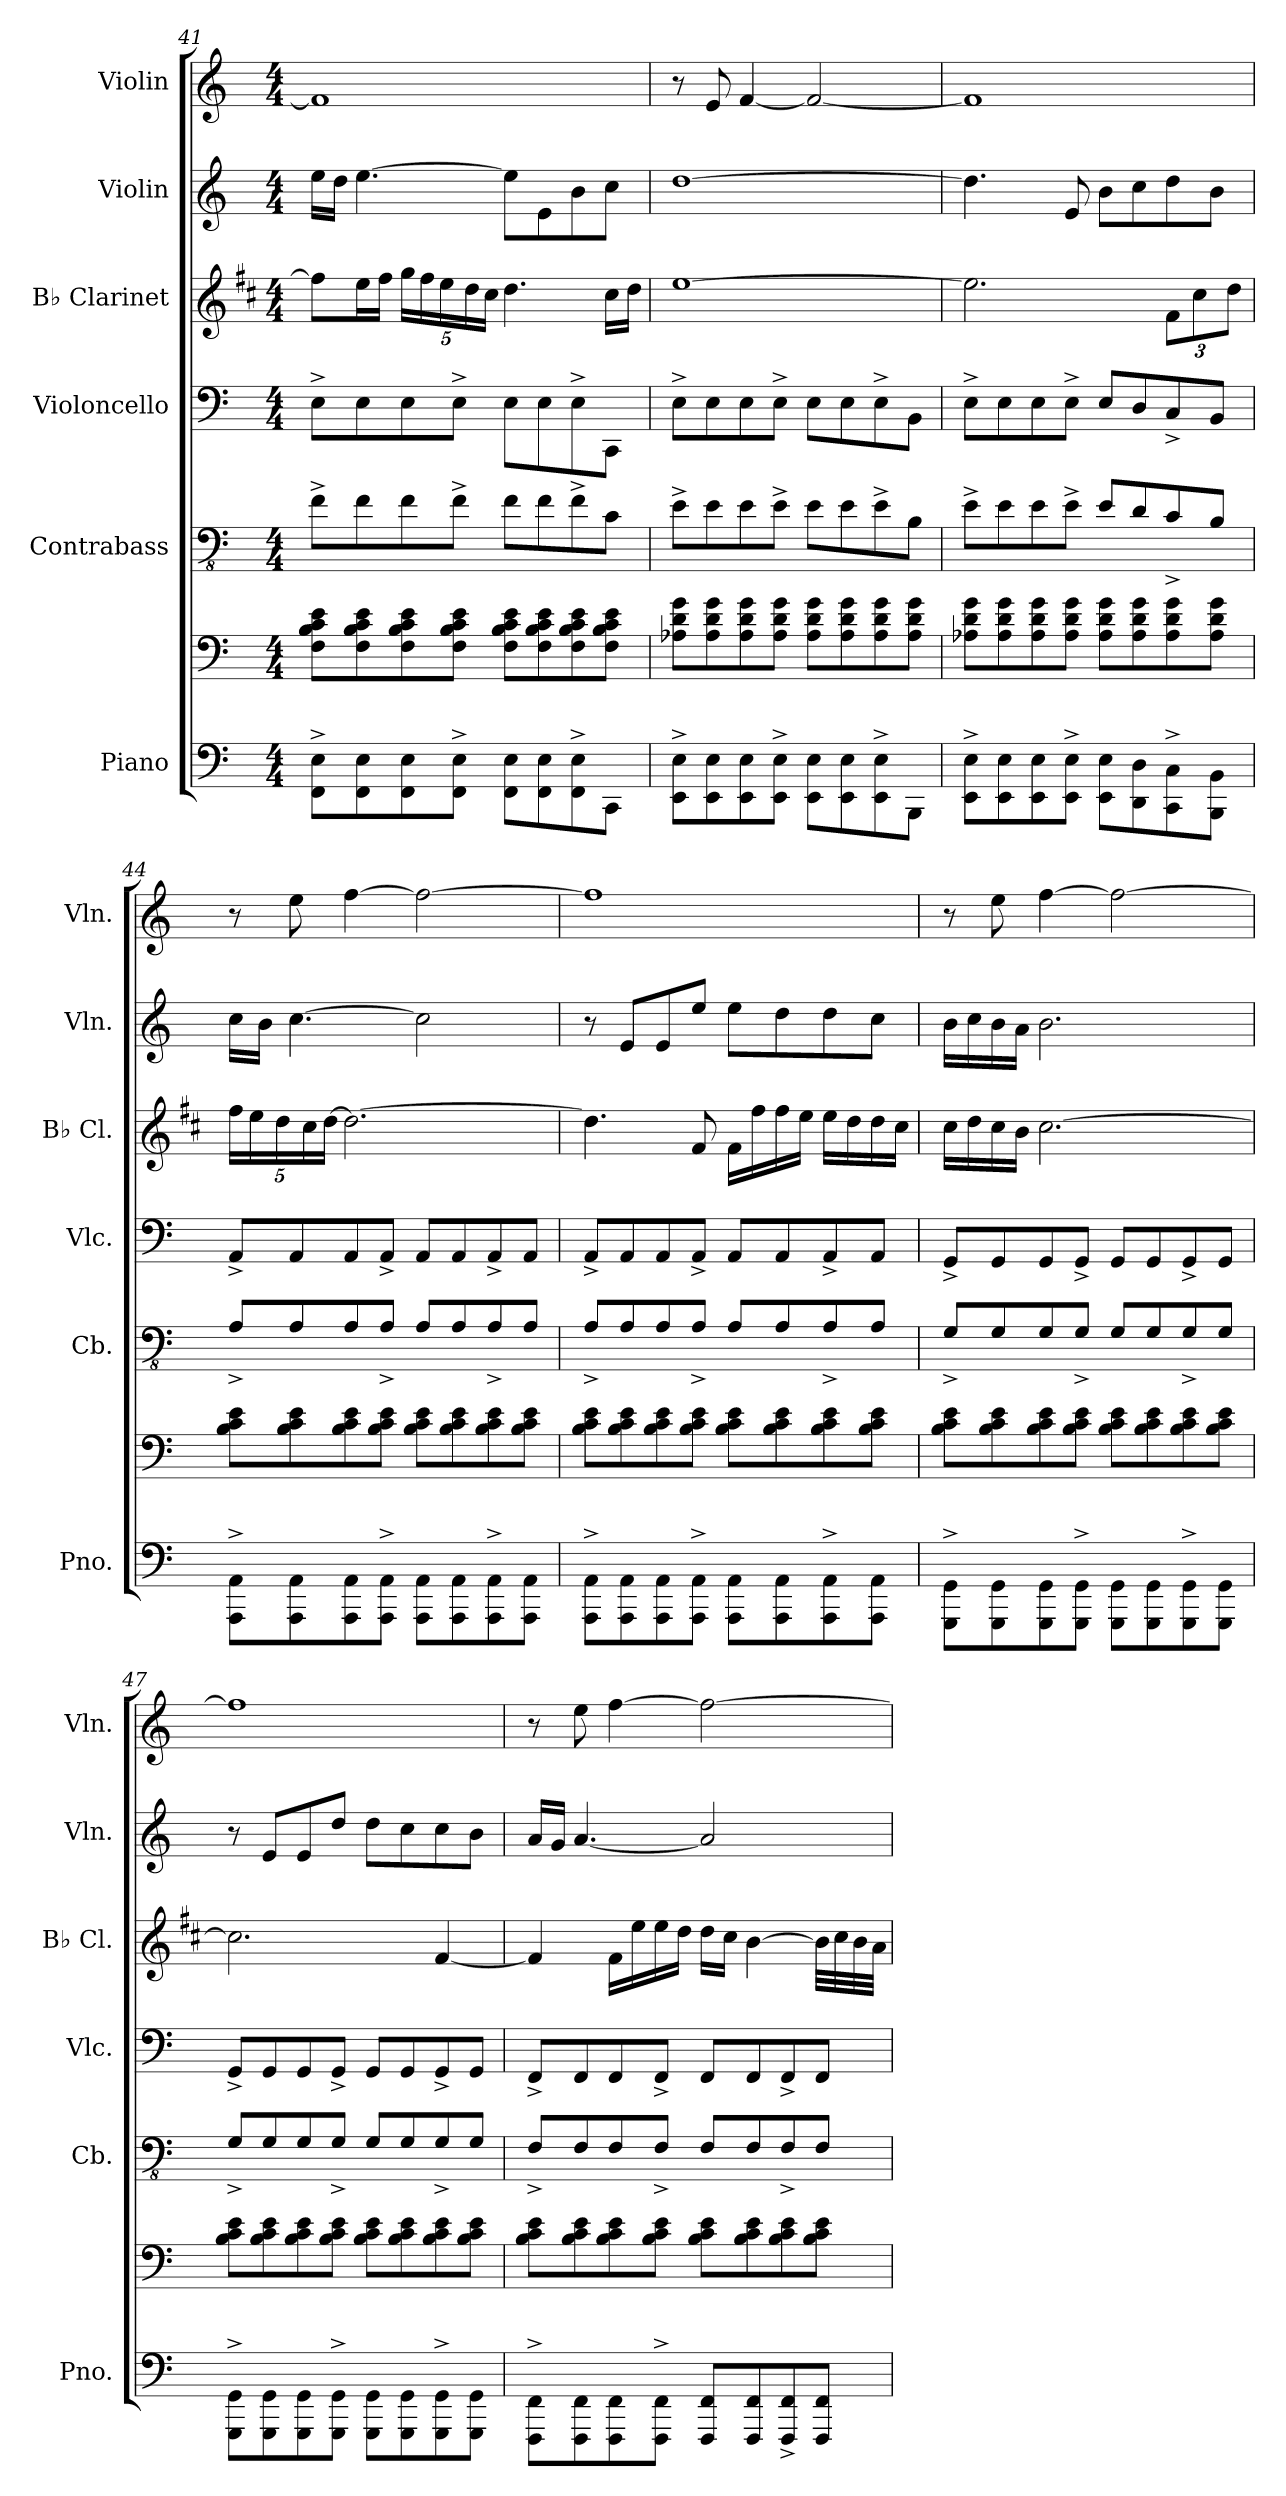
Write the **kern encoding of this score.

**kern	**kern	**kern	**kern	**kern	**kern	**kern
*part6	*part6	*part5	*part4	*part3	*part2	*part1
*staff7	*staff6	*staff5	*staff4	*staff3	*staff2	*staff1
*I"Piano	*	*I"Contrabass	*I"Violoncello	*I"B♭ Clarinet	*I"Violin	*I"Violin
*I'Pno.	*	*I'Cb.	*I'Vlc.	*I'B♭ Cl.	*I'Vln.	*I'Vln.
*clefF4	*clefF4	*clefFv4	*clefF4	*clefG2	*clefG2	*clefG2
*	*	*ITrd7c12	*	*ITrd1c2	*	*
*k[]	*k[]	*k[]	*k[]	*k[]	*k[]	*k[]
*C:	*C:	*C:	*C:	*C:	*C:	*C:
*M4/4	*M4/4	*M4/4	*M4/4	*M4/4	*M4/4	*M4/4
=41	=41	=41	=41	=41	=41	=41
8FF\^ 8E\^L	8F\ 8B\ 8c\ 8e\L	8FF^\L	8E^\L	8ee\L]	16ee\LL	1f]
.	.	.	.	.	16dd\JJ	.
8FF\ 8E\	8F\ 8B\ 8c\ 8e\	8FF\	8E\	16dd\L	[4.ee\	.
.	.	.	.	16ee\JJ	.	.
*	*	*	*	*Xbrackettup	*	*
8FF\ 8E\	8F\ 8B\ 8c\ 8e\	8FF\	8E\	20ff\LL	.	.
.	.	.	.	20ee\	.	.
.	.	.	.	20dd\	.	.
8FF\^ 8E\^J	8F\ 8B\ 8c\ 8e\J	8FF^\J	8E^\J	.	.	.
.	.	.	.	20cc\	.	.
.	.	.	.	20b\JJ	.	.
8FF\ 8E\L	8F\ 8B\ 8c\ 8e\L	8FF\L	8E\L	4.cc\	8ee\L]	.
8FF\ 8E\	8F\ 8B\ 8c\ 8e\	8FF\	8E\	.	8e\	.
8FF\^ 8E\^	8F\ 8B\ 8c\ 8e\	8FF^\	8E^\	.	8b\	.
8CC\J	8F\ 8B\ 8c\ 8e\J	8CC\J	8CC\J	16b\LL	8cc\J	.
.	.	.	.	16cc\JJ	.	.
!!LO:PB:g=z
=42	=42	=42	=42	=42	=42	=42
8EE\^ 8E\^L	8A-X\ 8d\ 8g\L	8EE^\L	8E^\L	[1dd	[1dd	8r
8EE\ 8E\	8A-\ 8d\ 8g\	8EE\	8E\	.	.	8e/
8EE\ 8E\	8A-\ 8d\ 8g\	8EE\	8E\	.	.	[4f/
8EE\^ 8E\^J	8A-\ 8d\ 8g\J	8EE^\J	8E^\J	.	.	.
8EE\ 8E\L	8A-\ 8d\ 8g\L	8EE\L	8E\L	.	.	2f/_
8EE\ 8E\	8A-\ 8d\ 8g\	8EE\	8E\	.	.	.
8EE\^ 8E\^	8A-\ 8d\ 8g\	8EE^\	8E^\	.	.	.
8BBB\J	8A-\ 8d\ 8g\J	8BBB\J	8BB\J	.	.	.
=43	=43	=43	=43	=43	=43	=43
8EE\^ 8E\^L	8A-X\ 8d\ 8g\L	8EE^\L	8E^\L	2.dd\]	4.dd\]	1f]
8EE\ 8E\	8A-\ 8d\ 8g\	8EE\	8E\	.	.	.
8EE\ 8E\	8A-\ 8d\ 8g\	8EE\	8E\	.	.	.
8EE\^ 8E\^J	8A-\ 8d\ 8g\J	8EE^\J	8E^\J	.	8e/	.
8EE\ 8E\L	8A-\ 8d\ 8g\L	8EE/L	8E/L	.	8b\L	.
8DD\ 8D\	8A-\ 8d\ 8g\	8DD/	8D/	.	8cc\	.
8CC\^ 8C\^	8A-\ 8d\ 8g\	8CC^/	8C^/	12e\L	8dd\	.
.	.	.	.	12b\	.	.
8BBB\ 8BB\J	8A-\ 8d\ 8g\J	8BBB/J	8BB/J	.	8b\J	.
.	.	.	.	12cc\J	.	.
=44	=44	=44	=44	=44	=44	=44
8AAA\^ 8AA\^L	8B\ 8c\ 8e\L	8AAA^/L	8AA^/L	20ee\LL	16cc\LL	8r
.	.	.	.	20dd\	.	.
.	.	.	.	.	16b\JJ	.
.	.	.	.	20cc\	.	.
8AAA\ 8AA\	8B\ 8c\ 8e\	8AAA/	8AA/	.	[4.cc\	8ee\
.	.	.	.	20b\	.	.
.	.	.	.	[20cc\JJ	.	.
8AAA\ 8AA\	8B\ 8c\ 8e\	8AAA/	8AA/	2.cc\_	.	[4ff\
8AAA\^ 8AA\^J	8B\ 8c\ 8e\J	8AAA^/J	8AA^/J	.	.	.
8AAA\ 8AA\L	8B\ 8c\ 8e\L	8AAA/L	8AA/L	.	2cc\]	2ff\_
8AAA\ 8AA\	8B\ 8c\ 8e\	8AAA/	8AA/	.	.	.
8AAA\^ 8AA\^	8B\ 8c\ 8e\	8AAA^/	8AA^/	.	.	.
8AAA\ 8AA\J	8B\ 8c\ 8e\J	8AAA/J	8AA/J	.	.	.
!!LO:PB:g=z
=45	=45	=45	=45	=45	=45	=45
8AAA\^ 8AA\^L	8B\ 8c\ 8e\L	8AAA^/L	8AA^/L	4.cc\]	8r	1ff]
8AAA\ 8AA\	8B\ 8c\ 8e\	8AAA/	8AA/	.	8e/L	.
8AAA\ 8AA\	8B\ 8c\ 8e\	8AAA/	8AA/	.	8e/	.
8AAA\^ 8AA\^J	8B\ 8c\ 8e\J	8AAA^/J	8AA^/J	8e/	8ee/J	.
8AAA\ 8AA\L	8B\ 8c\ 8e\L	8AAA/L	8AA/L	16e\LL	8ee\L	.
.	.	.	.	16ee\	.	.
8AAA\ 8AA\	8B\ 8c\ 8e\	8AAA/	8AA/	16ee\	8dd\	.
.	.	.	.	16dd\JJ	.	.
8AAA\^ 8AA\^	8B\ 8c\ 8e\	8AAA^/	8AA^/	16dd\LL	8dd\	.
.	.	.	.	16cc\	.	.
8AAA\ 8AA\J	8B\ 8c\ 8e\J	8AAA/J	8AA/J	16cc\	8cc\J	.
.	.	.	.	16b\JJ	.	.
=46	=46	=46	=46	=46	=46	=46
8GGG\^ 8GG\^L	8B\ 8c\ 8e\L	8GGG^/L	8GG^/L	16b\LL	16b\LL	8r
.	.	.	.	16cc\	16cc\	.
8GGG\ 8GG\	8B\ 8c\ 8e\	8GGG/	8GG/	16b\	16b\	8ee\
.	.	.	.	16a\JJ	16a\JJ	.
8GGG\ 8GG\	8B\ 8c\ 8e\	8GGG/	8GG/	[2.b\	2.b\	[4ff\
8GGG\^ 8GG\^J	8B\ 8c\ 8e\J	8GGG^/J	8GG^/J	.	.	.
8GGG\ 8GG\L	8B\ 8c\ 8e\L	8GGG/L	8GG/L	.	.	2ff\_
8GGG\ 8GG\	8B\ 8c\ 8e\	8GGG/	8GG/	.	.	.
8GGG\^ 8GG\^	8B\ 8c\ 8e\	8GGG^/	8GG^/	.	.	.
8GGG\ 8GG\J	8B\ 8c\ 8e\J	8GGG/J	8GG/J	.	.	.
=47	=47	=47	=47	=47	=47	=47
8GGG\^ 8GG\^L	8B\ 8c\ 8e\L	8GGG^/L	8GG^/L	2.b\]	8r	1ff]
8GGG\ 8GG\	8B\ 8c\ 8e\	8GGG/	8GG/	.	8e/L	.
8GGG\ 8GG\	8B\ 8c\ 8e\	8GGG/	8GG/	.	8e/	.
8GGG\^ 8GG\^J	8B\ 8c\ 8e\J	8GGG^/J	8GG^/J	.	8dd/J	.
8GGG\ 8GG\L	8B\ 8c\ 8e\L	8GGG/L	8GG/L	.	8dd\L	.
8GGG\ 8GG\	8B\ 8c\ 8e\	8GGG/	8GG/	.	8cc\	.
8GGG\^ 8GG\^	8B\ 8c\ 8e\	8GGG^/	8GG^/	[4e/	8cc\	.
8GGG\ 8GG\J	8B\ 8c\ 8e\J	8GGG/J	8GG/J	.	8b\J	.
!!LO:PB:g=z
=48	=48	=48	=48	=48	=48	=48
8FFF\^ 8FF\^L	8B\ 8c\ 8e\L	8FFF^/L	8FF^/L	4e/]	16a/LL	8r
.	.	.	.	.	16g/JJ	.
8FFF\ 8FF\	8B\ 8c\ 8e\	8FFF/	8FF/	.	[4.a/	8ee\
8FFF\ 8FF\	8B\ 8c\ 8e\	8FFF/	8FF/	16e\LL	.	[4ff\
.	.	.	.	16dd\	.	.
8FFF\^ 8FF\^J	8B\ 8c\ 8e\J	8FFF^/J	8FF^/J	16dd\	.	.
.	.	.	.	16cc\JJ	.	.
8FFF/ 8FF/L	8B\ 8c\ 8e\L	8FFF/L	8FF/L	16cc\LL	2a/]	2ff\_
.	.	.	.	16b\JJ	.	.
8FFF/ 8FF/	8B\ 8c\ 8e\	8FFF/	8FF/	[4a\	.	.
8FFF/^ 8FF/^	8B\ 8c\ 8e\	8FFF^/	8FF^/	.	.	.
8FFF/ 8FF/J	8B\ 8c\ 8e\J	8FFF/J	8FF/J	32a\LLL]	.	.
.	.	.	.	32b\	.	.
.	.	.	.	32a\	.	.
.	.	.	.	32g\JJJ	.	.
=	=	=	=	=	=	=
*-	*-	*-	*-	*-	*-	*-
